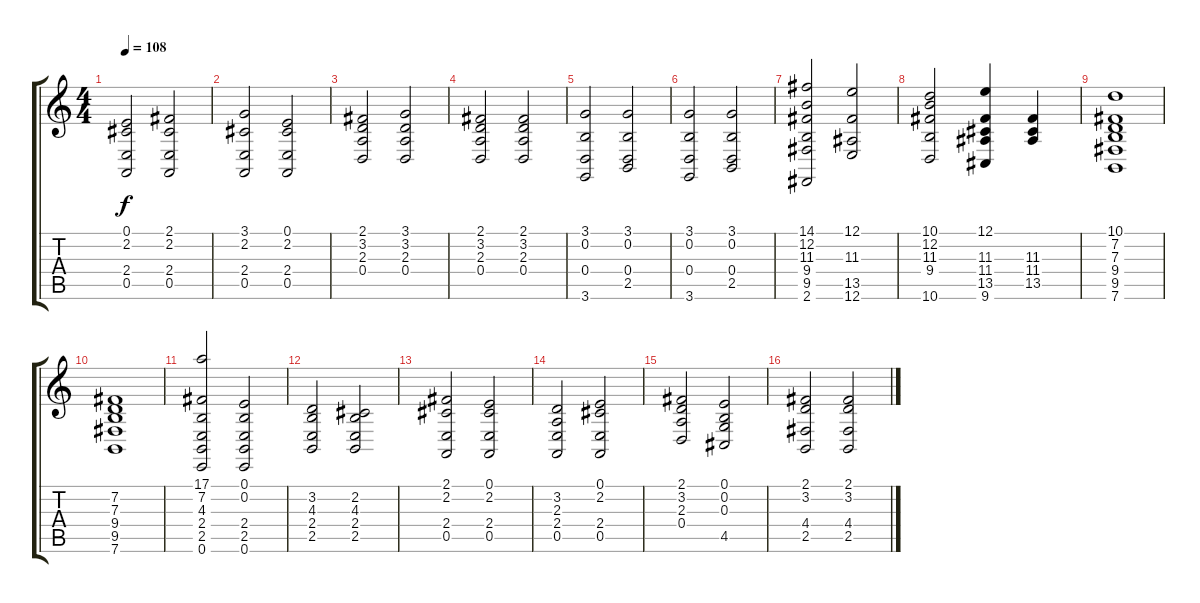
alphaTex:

\track "" {instrument lead3calliope}
\staff {score tabs}
\tuning (E4 B3 G3 D3 A2 E2) {hide}
\ts (4 4)
\tempo 108
\clef g2
\ks c
(0.1 2.2 2.4 0.5).2{dy f} (2.1 2.2 2.4 0.5).2 |
(3.1 2.2 2.4 0.5).2 (0.1 2.2 2.4 0.5).2 |
(2.1 3.2 2.3 0.4).2 (3.1 3.2 2.3 0.4).2 |
(2.1 3.2 2.3 0.4).2 (2.1 3.2 2.3 0.4).2 |
(3.1 0.2 0.4 3.6).2 (3.1 0.2 0.4 2.5).2 |
(3.1 0.2 0.4 3.6).2 (3.1 0.2 0.4 2.5).2 |
(14.1 12.2 11.3 9.4 9.5 2.6).2 (12.1 11.3 13.5 12.6).2 |
(10.1 12.2 11.3 9.4 10.6).2 (12.1 11.3 11.4 13.5 9.6).4 (11.3 11.4 13.5).4 |
(10.1 7.2 7.3 9.4 9.5 7.6).1 |
(7.2 7.3 9.4 9.5 7.6).1 |
(17.1 7.2 4.3 2.4 2.5 0.6).2 (0.1 0.2 2.4 2.5 0.6).2 |
(3.2 4.3 2.4 2.5).2 (2.2 4.3 2.4 2.5).2 |
(2.1 2.2 2.4 0.5).2 (0.1 2.2 2.4 0.5).2 |
(3.2 2.3 2.4 0.5).2 (0.1 2.2 2.4 0.5).2 |
(2.1 3.2 2.3 0.4).2 (0.1 0.2 0.3 4.5).2 |
(2.1 3.2 4.4 2.5).2 (2.1 3.2 4.4 2.5).2
